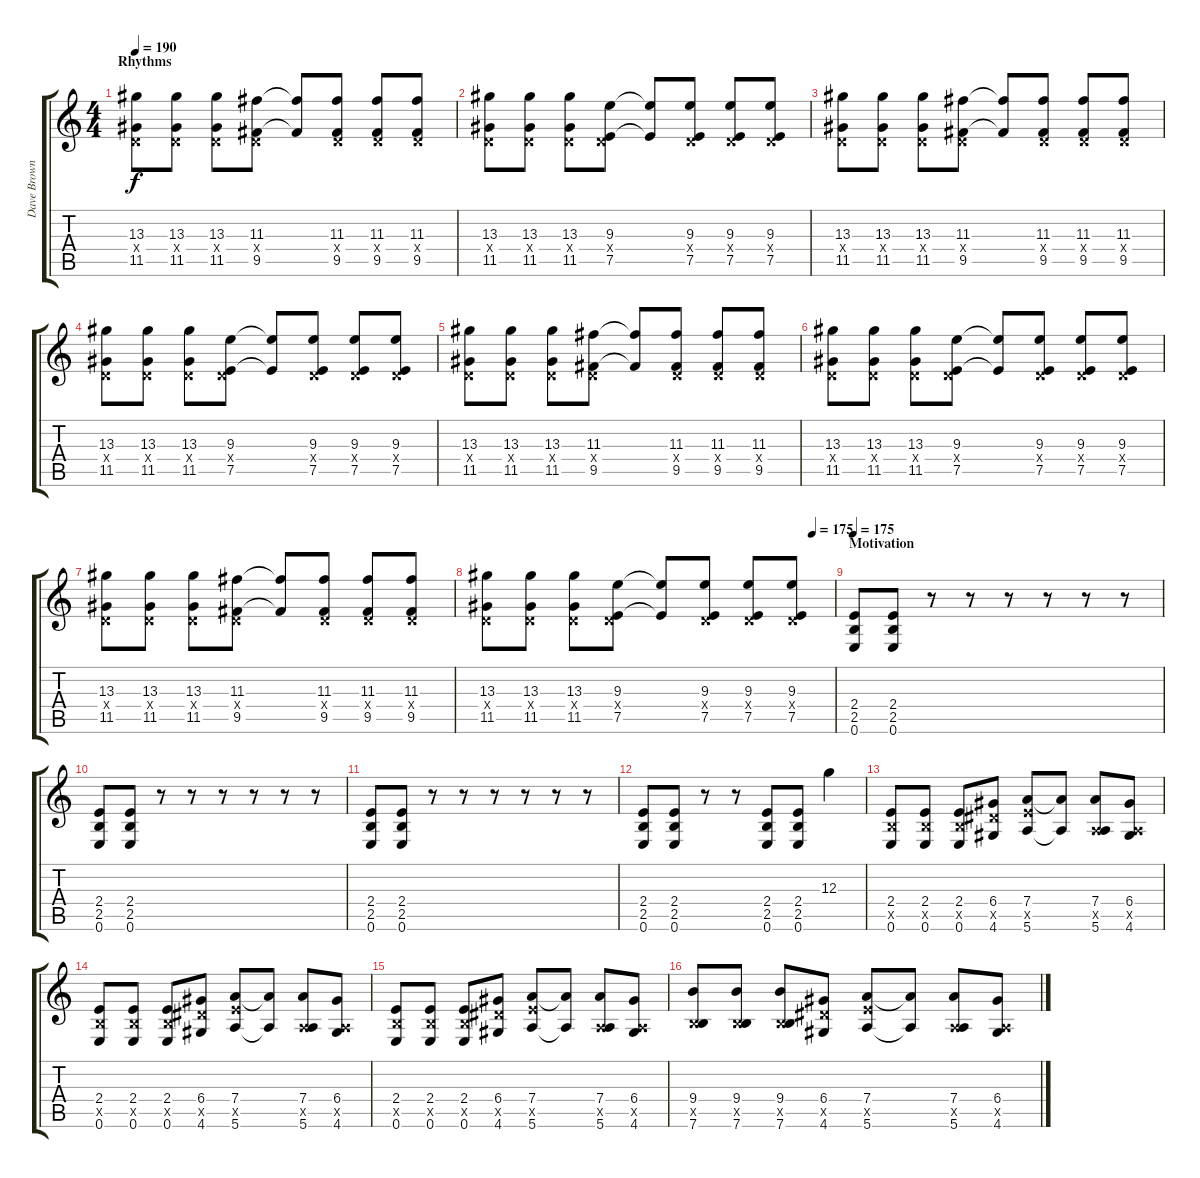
\track ("Dave Brownsound" "Dave Brown") {instrument distortionguitar}
\staff {score tabs}
\tuning (E4 B3 G3 D3 A2 E2) {hide}
\ts (4 4)
\section ("" "Rhythms")
\tempo 190
\clef g2
\ks c
(13.3 0.4{x} 11.5).8{dy f} (13.3 0.4{x} 11.5).8 (13.3 0.4{x} 11.5).8 (11.3 0.4{x} 9.5).8 (11.3{t} 9.5{t}).8 (11.3 0.4{x} 9.5).8 (11.3 0.4{x} 9.5).8 (11.3 0.4{x} 9.5).8 |
(13.3 0.4{x} 11.5).8 (13.3 0.4{x} 11.5).8 (13.3 0.4{x} 11.5).8 (9.3 0.4{x} 7.5).8 (9.3{t} 7.5{t}).8 (9.3 0.4{x} 7.5).8 (9.3 0.4{x} 7.5).8 (9.3 0.4{x} 7.5).8 |
(13.3 0.4{x} 11.5).8 (13.3 0.4{x} 11.5).8 (13.3 0.4{x} 11.5).8 (11.3 0.4{x} 9.5).8 (11.3{t} 9.5{t}).8 (11.3 0.4{x} 9.5).8 (11.3 0.4{x} 9.5).8 (11.3 0.4{x} 9.5).8 |
(13.3 0.4{x} 11.5).8 (13.3 0.4{x} 11.5).8 (13.3 0.4{x} 11.5).8 (9.3 0.4{x} 7.5).8 (9.3{t} 7.5{t}).8 (9.3 0.4{x} 7.5).8 (9.3 0.4{x} 7.5).8 (9.3 0.4{x} 7.5).8 |
(13.3 0.4{x} 11.5).8 (13.3 0.4{x} 11.5).8 (13.3 0.4{x} 11.5).8 (11.3 0.4{x} 9.5).8 (11.3{t} 9.5{t}).8 (11.3 0.4{x} 9.5).8 (11.3 0.4{x} 9.5).8 (11.3 0.4{x} 9.5).8 |
(13.3 0.4{x} 11.5).8 (13.3 0.4{x} 11.5).8 (13.3 0.4{x} 11.5).8 (9.3 0.4{x} 7.5).8 (9.3{t} 7.5{t}).8 (9.3 0.4{x} 7.5).8 (9.3 0.4{x} 7.5).8 (9.3 0.4{x} 7.5).8 |
(13.3 0.4{x} 11.5).8 (13.3 0.4{x} 11.5).8 (13.3 0.4{x} 11.5).8 (11.3 0.4{x} 9.5).8 (11.3{t} 9.5{t}).8 (11.3 0.4{x} 9.5).8 (11.3 0.4{x} 9.5).8 (11.3 0.4{x} 9.5).8 |
\tempo (175 0.9375)
(13.3 0.4{x} 11.5).8 (13.3 0.4{x} 11.5).8 (13.3 0.4{x} 11.5).8 (9.3 0.4{x} 7.5).8 (9.3{t} 7.5{t}).8 (9.3 0.4{x} 7.5).8 (9.3 0.4{x} 7.5).8 (9.3 0.4{x} 7.5).8 |
\section ("" "Motivation")
\tempo 175
(2.4 2.5 0.6).8 (2.4 2.5 0.6).8 r.8 r.8 r.8 r.8 r.8 r.8 |
(2.4 2.5 0.6).8 (2.4 2.5 0.6).8 r.8 r.8 r.8 r.8 r.8 r.8 |
(2.4 2.5 0.6).8 (2.4 2.5 0.6).8 r.8 r.8 r.8 r.8 r.8 r.8 |
(2.4 2.5 0.6).8 (2.4 2.5 0.6).8 r.8 r.8 (2.4 2.5 0.6).8 (2.4 2.5 0.6).8 12.3.4 |
(2.4 2.5{x} 0.6).8 (2.4 2.5{x} 0.6).8 (2.4 2.5{x} 0.6).8 (6.4 6.5{x} 4.6).8 (7.4 7.5{x} 5.6).8 (7.4{t} 5.6{t}).8 (7.4 0.5{x} 5.6).8 (6.4 0.5{x} 4.6).8 |
(2.4 2.5{x} 0.6).8 (2.4 2.5{x} 0.6).8 (2.4 2.5{x} 0.6).8 (6.4 6.5{x} 4.6).8 (7.4 7.5{x} 5.6).8 (7.4{t} 5.6{t}).8 (7.4 0.5{x} 5.6).8 (6.4 0.5{x} 4.6).8 |
(2.4 2.5{x} 0.6).8 (2.4 2.5{x} 0.6).8 (2.4 2.5{x} 0.6).8 (6.4 6.5{x} 4.6).8 (7.4 7.5{x} 5.6).8 (7.4{t} 5.6{t}).8 (7.4 0.5{x} 5.6).8 (6.4 0.5{x} 4.6).8 |
(9.4 2.5{x} 7.6).8 (9.4 2.5{x} 7.6).8 (9.4 2.5{x} 7.6).8 (6.4 6.5{x} 4.6).8 (7.4 7.5{x} 5.6).8 (7.4{t} 5.6{t}).8 (7.4 0.5{x} 5.6).8 (6.4 0.5{x} 4.6).8
